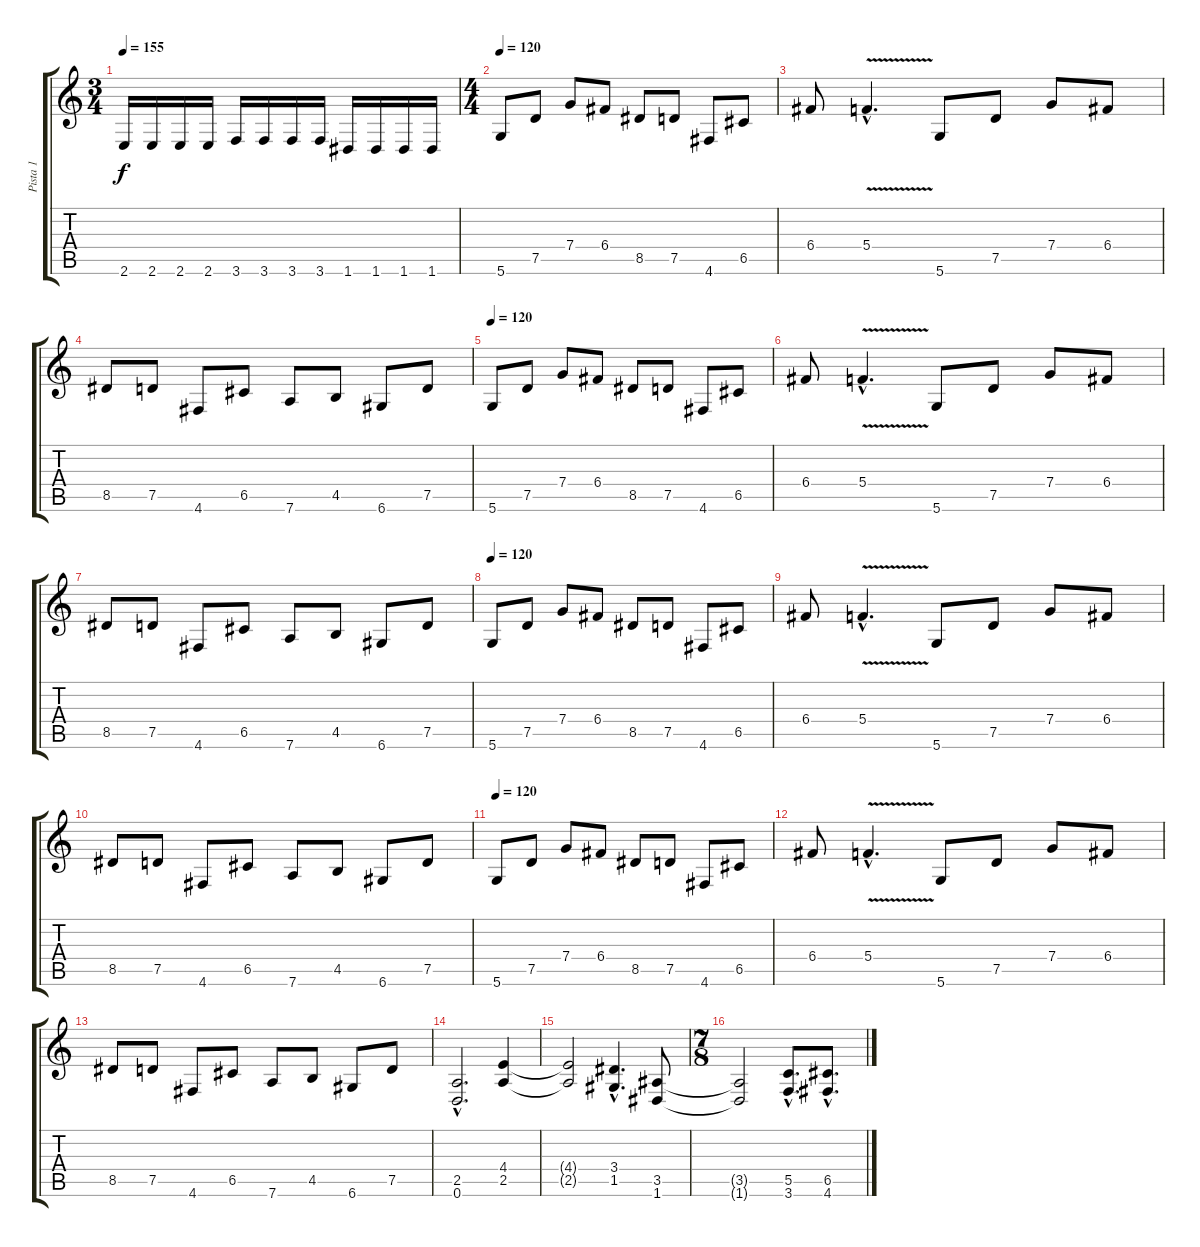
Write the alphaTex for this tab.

\track ("Pista 1" "Pista 1") {instrument distortionguitar}
\staff {score tabs}
\tuning (D4 A3 F3 C3 G2 D2) {hide}
\ts (3 4)
\tempo 155
\clef g2
\ks c
2.6.16{dy f} 2.6.16 2.6.16 2.6.16 3.6.16 3.6.16 3.6.16 3.6.16 1.6.16 1.6.16 1.6.16 1.6.16 |
\ts (4 4)
\tempo 120
5.6.8 7.5.8 7.4.8 6.4.8 8.5.8 7.5.8 4.6.8 6.5.8 |
6.4.8 5.4{v hac}.4{d} 5.6.8 7.5.8 7.4.8 6.4.8 |
8.5.8 7.5.8 4.6.8 6.5.8 7.6.8 4.5.8 6.6.8 7.5.8 |
\tempo 120
5.6.8 7.5.8 7.4.8 6.4.8 8.5.8 7.5.8 4.6.8 6.5.8 |
6.4.8 5.4{v hac}.4{d} 5.6.8 7.5.8 7.4.8 6.4.8 |
8.5.8 7.5.8 4.6.8 6.5.8 7.6.8 4.5.8 6.6.8 7.5.8 |
\tempo 120
5.6.8 7.5.8 7.4.8 6.4.8 8.5.8 7.5.8 4.6.8 6.5.8 |
6.4.8 5.4{v hac}.4{d} 5.6.8 7.5.8 7.4.8 6.4.8 |
8.5.8 7.5.8 4.6.8 6.5.8 7.6.8 4.5.8 6.6.8 7.5.8 |
\tempo 120
5.6.8 7.5.8 7.4.8 6.4.8 8.5.8 7.5.8 4.6.8 6.5.8 |
6.4.8 5.4{v hac}.4{d} 5.6.8 7.5.8 7.4.8 6.4.8 |
8.5.8 7.5.8 4.6.8 6.5.8 7.6.8 4.5.8 6.6.8 7.5.8 |
(2.5{hac} 0.6{hac}).2{d} (4.4 2.5).4 |
(4.4{t} 2.5{t}).2 (3.4{hac} 1.5{hac}).4{d} (3.5 1.6).8 |
\ts (7 8)
(3.5{t} 1.6{t}).2 (5.5{hac} 3.6{hac}).8{d} (6.5{hac} 4.6{hac}).8{d}
